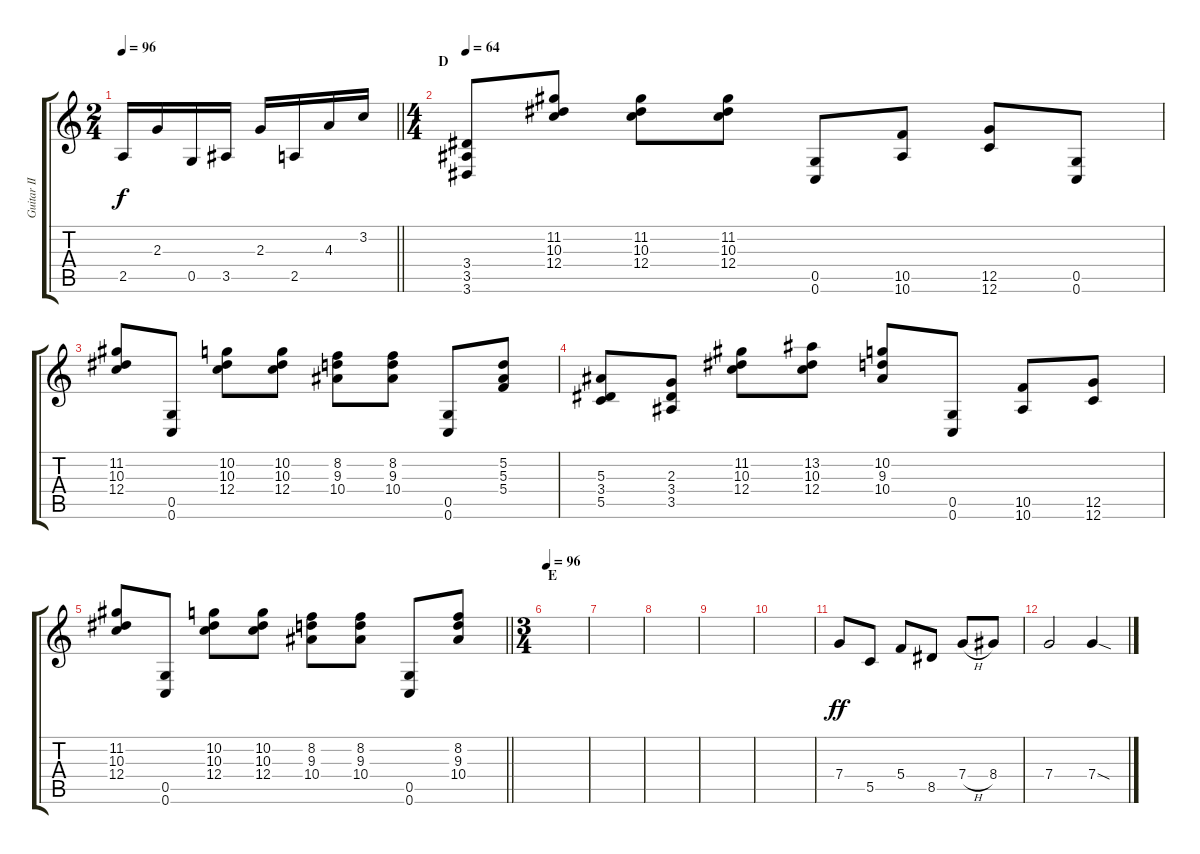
\track ("Guitar II" "Guitar II") {instrument distortionguitar}
\staff {score tabs}
\tuning (D4 A3 F3 C3 G2 C2) {hide}
\ts (2 4)
\tempo 96
\clef g2
\barLineRight lightlight
\ks c
2.5.16{dy f} 2.3.16 0.5.16 3.5.16 2.3.16 2.5.16 4.3.16 3.2.16 |
\ts (4 4)
\section ("" "D")
\tempo 64
(3.4 3.5 3.6).8 (11.2 10.3 12.4).8 (11.2 10.3 12.4).8 (11.2 10.3 12.4).8 (0.5 0.6).8 (10.5 10.6).8 (12.5 12.6).8 (0.5 0.6).8 |
(11.2 10.3 12.4).8 (0.5 0.6).8 (10.2 10.3 12.4).8 (10.2 10.3 12.4).8 (8.2 9.3 10.4).8 (8.2 9.3 10.4).8 (0.5 0.6).8 (5.2 5.3 5.4).8 |
(5.3 3.4 5.5).8 (2.3 3.4 3.5).8 (11.2 10.3 12.4).8 (13.2 10.3 12.4).8 (10.2 9.3 10.4).8 (0.5 0.6).8 (10.5 10.6).8 (12.5 12.6).8 |
\barLineRight lightlight
(11.2 10.3 12.4).8 (0.5 0.6).8 (10.2 10.3 12.4).8 (10.2 10.3 12.4).8 (8.2 9.3 10.4).8 (8.2 9.3 10.4).8 (0.5 0.6).8 (8.2 9.3 10.4).8 |
\ts (3 4)
\section ("" "E")
\tempo 96
|
|
|
|
|
7.4.8{dy ff} 5.5.8 5.4.8 8.5.8 7.4{h}.8 8.4.8 |
7.4.2 7.4{sod}.4
